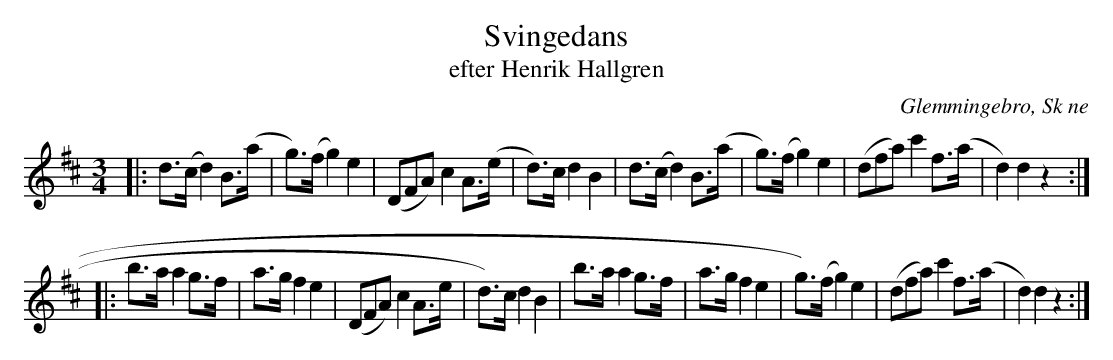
X:1
T:Svingedans
T:efter Henrik Hallgren
O:Glemmingebro, Sk ne
M:3/4
L:1/8
K:D
|: d>(c d2) B>(a | g)>(f g2) e2 | 3(DFA) c2 A>(e | d)>c d2 B2 | d>(c d2) B>(a | g)>(f g2) e2 | 3(dfa) c'2 f>(a | d2) d2 z2 :|
|: b>a a2 g>f | a>g f2 e2 | 3(DFA) c2 A>e | d)>c d2 B2 |b>a a2 g>f | a>g f2 e2 | g)>(f g2) e2 | 3(dfa) c'2 f>(a | d2) d2 z2 :|
 :|
